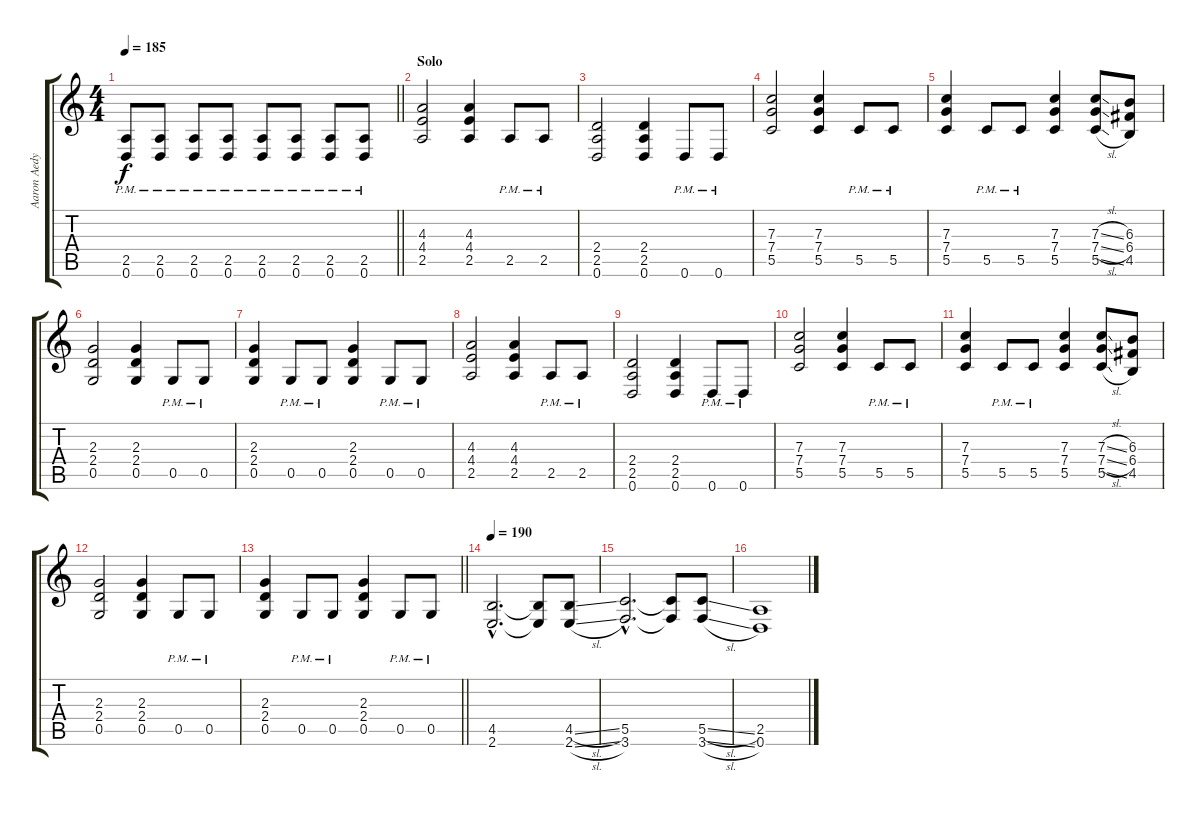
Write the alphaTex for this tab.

\track ("Aaron Aedy" "Aaron Aedy") {instrument distortionguitar}
\staff {score tabs}
\tuning (D4 A3 F3 C3 G2 D2) {hide}
\ts (4 4)
\section ("" "")
\tempo 185
\clef g2
\barLineRight lightlight
\ks c
(2.5{pm} 0.6{pm}).8{dy f} (2.5{pm} 0.6{pm}).8 (2.5{pm} 0.6{pm}).8 (2.5{pm} 0.6{pm}).8 (2.5{pm} 0.6{pm}).8 (2.5{pm} 0.6{pm}).8 (2.5{pm} 0.6{pm}).8 (2.5{pm} 0.6{pm}).8 |
\section ("" "Solo")
(4.3 4.4 2.5).2 (4.3 4.4 2.5).4 2.5{pm}.8 2.5{pm}.8 |
(2.4 2.5 0.6).2 (2.4 2.5 0.6).4 0.6{pm}.8 0.6{pm}.8 |
(7.3 7.4 5.5).2 (7.3 7.4 5.5).4 5.5{pm}.8 5.5{pm}.8 |
(7.3 7.4 5.5).4 5.5{pm}.8 5.5{pm}.8 (7.3 7.4 5.5).4 (7.3{sl} 7.4{sl} 5.5{sl}).8 (6.3 6.4 4.5).8 |
(2.3 2.4 0.5).2 (2.3 2.4 0.5).4 0.5{pm}.8 0.5{pm}.8 |
(2.3 2.4 0.5).4 0.5{pm}.8 0.5{pm}.8 (2.3 2.4 0.5).4 0.5{pm}.8 0.5{pm}.8 |
(4.3 4.4 2.5).2 (4.3 4.4 2.5).4 2.5{pm}.8 2.5{pm}.8 |
(2.4 2.5 0.6).2 (2.4 2.5 0.6).4 0.6{pm}.8 0.6{pm}.8 |
(7.3 7.4 5.5).2 (7.3 7.4 5.5).4 5.5{pm}.8 5.5{pm}.8 |
(7.3 7.4 5.5).4 5.5{pm}.8 5.5{pm}.8 (7.3 7.4 5.5).4 (7.3{sl} 7.4{sl} 5.5{sl}).8 (6.3 6.4 4.5).8 |
(2.3 2.4 0.5).2 (2.3 2.4 0.5).4 0.5{pm}.8 0.5{pm}.8 |
\barLineRight lightlight
(2.3 2.4 0.5).4 0.5{pm}.8 0.5{pm}.8 (2.3 2.4 0.5).4 0.5{pm}.8 0.5{pm}.8 |
\tempo 190
(4.5{hac} 2.6{hac}).2{d} (4.5{t} 2.6{t}).8 (4.5{sl} 2.6{sl}).8 |
(5.5{hac} 3.6{hac}).2{d} (5.5{t} 3.6{t}).8 (5.5{sl} 3.6{sl}).8 |
(2.5 0.6).1
